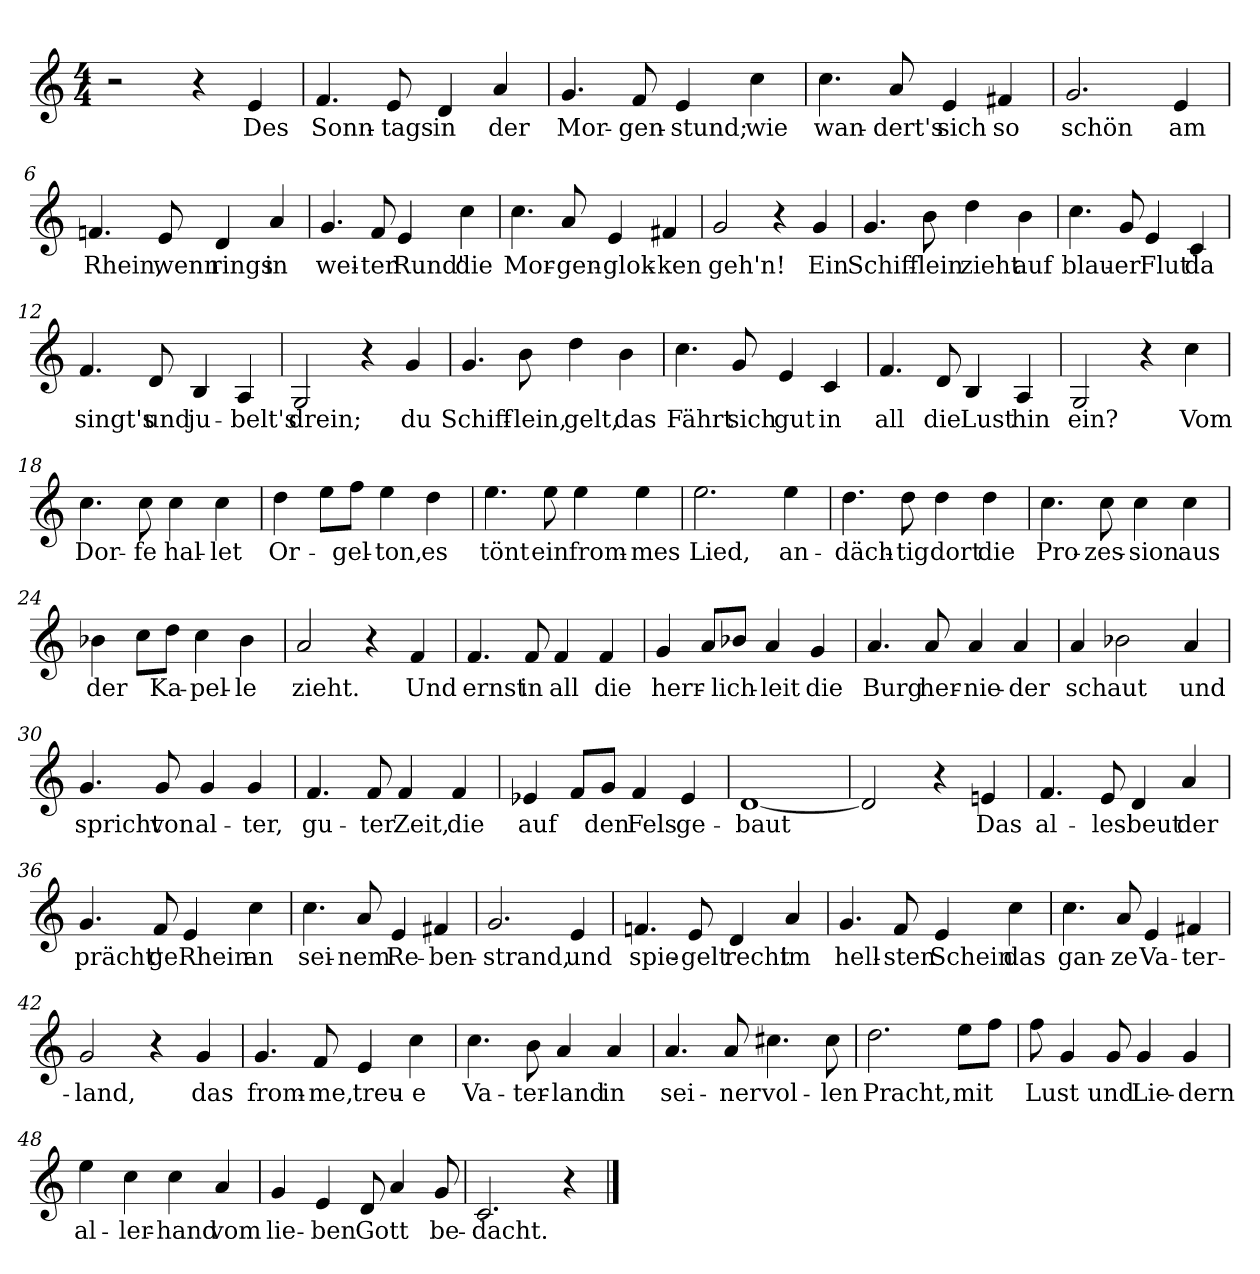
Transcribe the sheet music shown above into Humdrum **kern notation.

**kern	**text
*part1	*part1
*staff1	*staff1
*clefG2	*
*k[]	*
*M4/4	*
=1	=1
2r	.
4r	.
!	!LO:LY:b
4e/	Des
=2	=2
!	!LO:LY:b
4.f/	Sonn-
!	!LO:LY:b
8e/	-tags
!	!LO:LY:b
4d/	in
!	!LO:LY:b
4a/	der
=3	=3
!	!LO:LY:b
4.g/	Mor-
!	!LO:LY:b
8f/	-gen-
!	!LO:LY:b
4e/	-stund;
!	!LO:LY:b
4cc\	wie
=4	=4
!	!LO:LY:b
4.cc\	wan-
!	!LO:LY:b
8a/	-dert's
!	!LO:LY:b
4e/	sich
!	!LO:LY:b
4f#X/	so
=5	=5
!	!LO:LY:b
2.g/	schön
!	!LO:LY:b
4e/	am
=6	=6
!	!LO:LY:b
4.fn/	Rhein,
!	!LO:LY:b
8e/	wenn
!	!LO:LY:b
4d/	rings
!	!LO:LY:b
4a/	in
!!LO:LB:g=z
=7	=7
!	!LO:LY:b
4.g/	wei-
!	!LO:LY:b
8f/	-ter
!	!LO:LY:b
4e/	Rund'
!	!LO:LY:b
4cc\	die
=8	=8
!	!LO:LY:b
4.cc\	Mor-
!	!LO:LY:b
8a/	-gen-
!	!LO:LY:b
4e/	-glok-
!	!LO:LY:b
4f#X/	-ken
=9	=9
!	!LO:LY:b
2g/	geh'n!
4r	.
!	!LO:LY:b
4g/	Ein
=10	=10
!	!LO:LY:b
4.g/	Schiff-
!	!LO:LY:b
8b\	-lein
!	!LO:LY:b
4dd\	zieht
!	!LO:LY:b
4b\	auf
=11	=11
!	!LO:LY:b
4.cc\	blau-
!	!LO:LY:b
8g/	-er
!	!LO:LY:b
4e/	Flut
!	!LO:LY:b
4c/	da
=12	=12
!	!LO:LY:b
4.f/	singt's
!	!LO:LY:b
8d/	und
!	!LO:LY:b
4B/	ju-
!	!LO:LY:b
4A/	-belt's
=13	=13
!	!LO:LY:b
2G/	drein;
4r	.
!	!LO:LY:b
4g/	du
!!LO:LB:g=z
=14	=14
!	!LO:LY:b
4.g/	Schiff-
!	!LO:LY:b
8b\	-lein,
!	!LO:LY:b
4dd\	gelt,
!	!LO:LY:b
4b\	das
=15	=15
!	!LO:LY:b
4.cc\	Fährt
!	!LO:LY:b
8g/	sich
!	!LO:LY:b
4e/	gut
!	!LO:LY:b
4c/	in
=16	=16
!	!LO:LY:b
4.f/	all
!	!LO:LY:b
8d/	die
!	!LO:LY:b
4B/	Lust
!	!LO:LY:b
4A/	hin
=17	=17
!	!LO:LY:b
2G/	ein?
4r	.
!	!LO:LY:b
4cc\	Vom
=18	=18
!	!LO:LY:b
4.cc\	Dor-
!	!LO:LY:b
8cc\	-fe
!	!LO:LY:b
4cc\	hal-
!	!LO:LY:b
4cc\	-let
=19	=19
!	!LO:LY:b
4dd\	Or-
8ee\L	.
!	!LO:LY:b
8ff\J	-gel-
!	!LO:LY:b
4ee\	-ton,
!	!LO:LY:b
4dd\	es
=20	=20
!	!LO:LY:b
4.ee\	tönt
!	!LO:LY:b
8ee\	ein
!	!LO:LY:b
4ee\	from-
!	!LO:LY:b
4ee\	-mes
!!LO:LB:g=z
=21	=21
!	!LO:LY:b
2.ee\	Lied,
!	!LO:LY:b
4ee\	an-
=22	=22
!	!LO:LY:b
4.dd\	-däch-
!	!LO:LY:b
8dd\	-tig
!	!LO:LY:b
4dd\	dort
!	!LO:LY:b
4dd\	die
=23	=23
!	!LO:LY:b
4.cc\	Pro-
!	!LO:LY:b
8cc\	-zes-
!	!LO:LY:b
4cc\	-sion
!	!LO:LY:b
4cc\	aus
=24	=24
!	!LO:LY:b
4b-X\	der
8cc\L	.
!	!LO:LY:b
8dd\J	Ka-
!	!LO:LY:b
4cc\	-pel-
!	!LO:LY:b
4b-\	-le
=25	=25
!	!LO:LY:b
2a/	zieht.
4r	.
!	!LO:LY:b
4f/	Und
=26	=26
!	!LO:LY:b
4.f/	ernst
!	!LO:LY:b
8f/	in
!	!LO:LY:b
4f/	all
!	!LO:LY:b
4f/	die
=27	=27
!	!LO:LY:b
4g/	herr-
8a/L	.
!	!LO:LY:b
8b-X/J	-lich-
!	!LO:LY:b
4a/	-leit
!	!LO:LY:b
4g/	die
!!LO:LB:g=z
=28	=28
!	!LO:LY:b
4.a/	Burg
!	!LO:LY:b
8a/	her-
!	!LO:LY:b
4a/	-nie-
!	!LO:LY:b
4a/	-der
=29	=29
!	!LO:LY:b
4a/	schaut
2b-X\	.
!	!LO:LY:b
4a/	und
=30	=30
!	!LO:LY:b
4.g/	spricht
!	!LO:LY:b
8g/	von
!	!LO:LY:b
4g/	al-
!	!LO:LY:b
4g/	-ter,
=31	=31
!	!LO:LY:b
4.f/	gu-
!	!LO:LY:b
8f/	-ter
!	!LO:LY:b
4f/	Zeit,
!	!LO:LY:b
4f/	die
=32	=32
!	!LO:LY:b
4e-X/	auf
8f/L	.
!	!LO:LY:b
8g/J	den
!	!LO:LY:b
4f/	Fels
!	!LO:LY:b
4e-/	ge-
=33	=33
!	!LO:LY:b
[1d	baut
=34	=34
2d/]	.
4r	.
!	!LO:LY:b
4en/	Das
=35	=35
!	!LO:LY:b
4.f/	al-
!	!LO:LY:b
8e/	-les
!	!LO:LY:b
4d/	beut
!	!LO:LY:b
4a/	der
!!LO:LB:g=z
=36	=36
!	!LO:LY:b
4.g/	prächt'
!	!LO:LY:b
8f/	-ge
!	!LO:LY:b
4e/	Rhein
!	!LO:LY:b
4cc\	an
=37	=37
!	!LO:LY:b
4.cc\	sei-
!	!LO:LY:b
8a/	-nem
!	!LO:LY:b
4e/	Re-
!	!LO:LY:b
4f#X/	-ben-
=38	=38
!	!LO:LY:b
2.g/	-strand,
!	!LO:LY:b
4e/	und
=39	=39
!	!LO:LY:b
4.fn/	spie-
!	!LO:LY:b
8e/	-gelt
!	!LO:LY:b
4d/	recht
!	!LO:LY:b
4a/	im
=40	=40
!	!LO:LY:b
4.g/	hell-
!	!LO:LY:b
8f/	-sten
!	!LO:LY:b
4e/	Schein
!	!LO:LY:b
4cc\	das
=41	=41
!	!LO:LY:b
4.cc\	gan-
!	!LO:LY:b
8a/	-ze
!	!LO:LY:b
4e/	Va-
!	!LO:LY:b
4f#X/	-ter-
=42	=42
!	!LO:LY:b
2g/	-land,
4r	.
!	!LO:LY:b
4g/	das
!!LO:LB:g=z
=43	=43
!	!LO:LY:b
4.g/	from-
!	!LO:LY:b
8f/	-me,
!	!LO:LY:b
4e/	treu-
!	!LO:LY:b
4cc\	-e
=44	=44
!	!LO:LY:b
4.cc\	Va-
!	!LO:LY:b
8b\	-ter-
!	!LO:LY:b
4a/	-land
!	!LO:LY:b
4a/	in
=45	=45
!	!LO:LY:b
4.a/	sei-
!	!LO:LY:b
8a/	-ner
!	!LO:LY:b
4.cc#X\	vol-
!	!LO:LY:b
8cc#\	-len
=46	=46
!	!LO:LY:b
2.dd\	Pracht,
!	!LO:LY:b
8ee\L	mit
8ff\J	.
=47	=47
!	!LO:LY:b
8ff\	Lust
4g/	.
!	!LO:LY:b
8g/	und
!	!LO:LY:b
4g/	Lie-
!	!LO:LY:b
4g/	-dern
=48	=48
!	!LO:LY:b
4ee\	al-
!	!LO:LY:b
4cc\	-ler-
!	!LO:LY:b
4cc\	-hand
!	!LO:LY:b
4a/	vom
=49	=49
!	!LO:LY:b
4g/	lie-
!	!LO:LY:b
4e/	-ben
!	!LO:LY:b
8d/	Gott
4a/	.
!	!LO:LY:b
8g/	be-
!!LO:LB:g=z
=50	=50
!	!LO:LY:b
2.c/	-dacht.
4r	.
==	==
*-	*-
